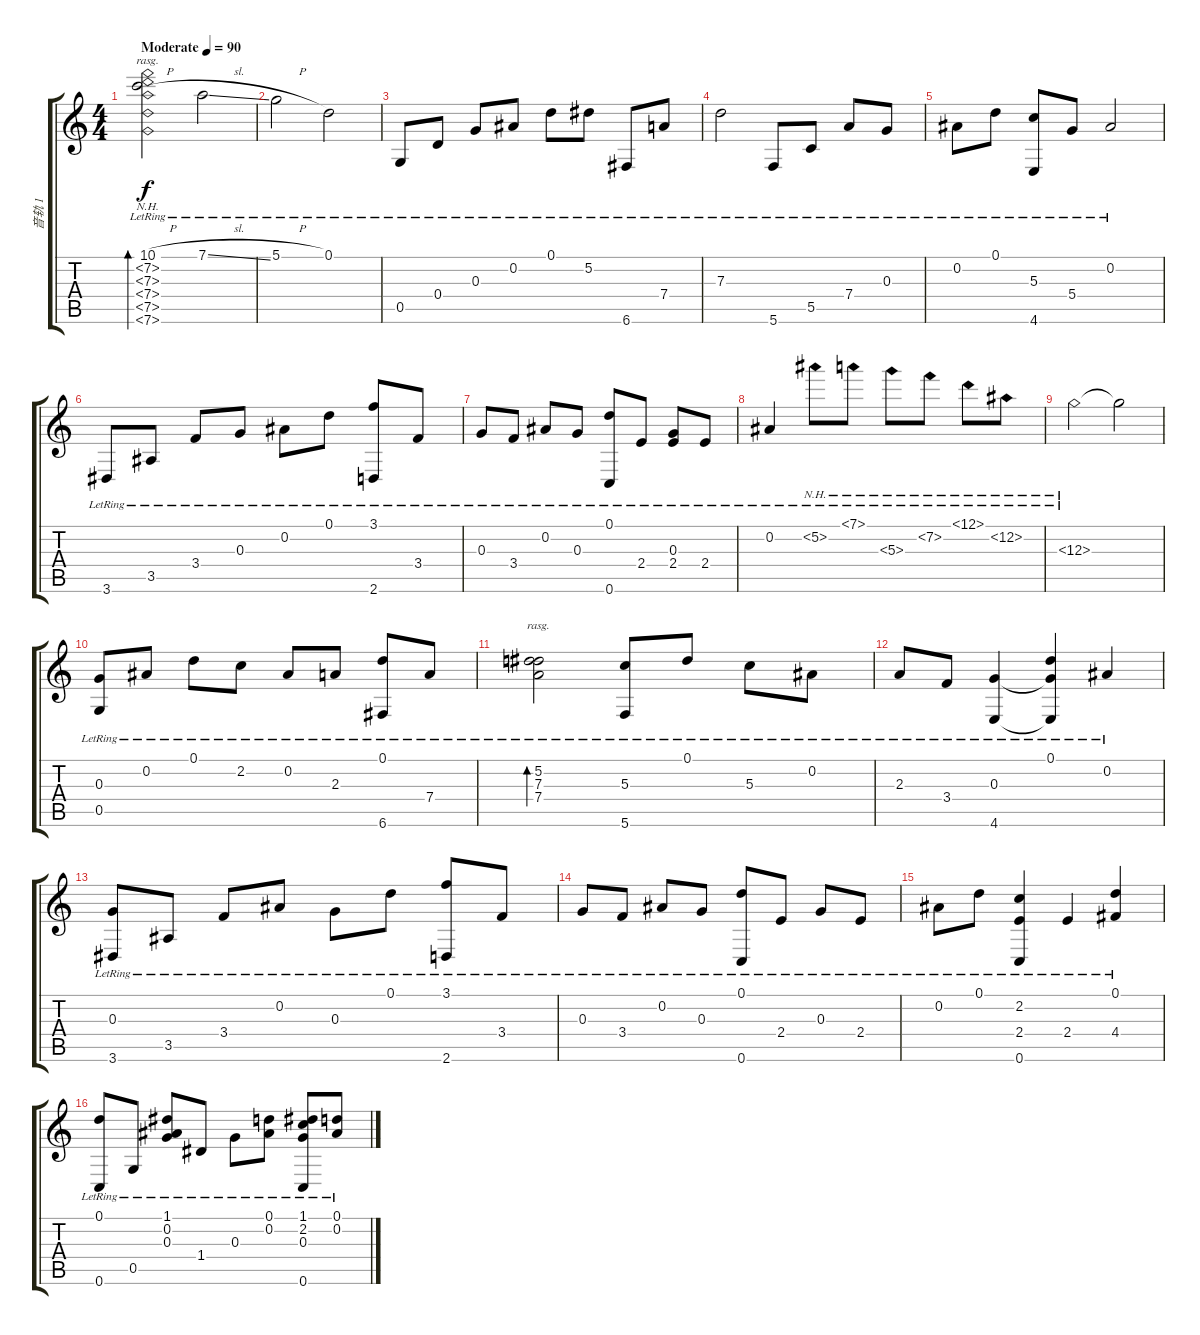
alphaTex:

\track ("音轨 1" "音轨 1") {instrument acousticguitarsteel}
\staff {score tabs}
\tuning (D4 Bb3 G3 D3 G2 C2) {hide}
\ts (4 4)
\tempo (90 "Moderate")
\clef g2
\ks c
(10.1{h lr} 7.2{nh lr} 7.3{nh lr} 7.4{nh lr} 7.5{nh lr} 7.6{nh lr}).2{bd 60 rasg ii dy f instrument acousticguitarsteel} 7.1{sl lr}.2 |
5.1{h lr}.2 0.1{lr}.2 |
0.5{lr}.8 0.4{lr}.8 0.3{lr}.8 0.2{lr}.8 0.1{lr}.8 5.2{lr}.8 6.6{lr}.8 7.4{lr}.8 |
7.3{lr}.2 5.6{lr}.8 5.5{lr}.8 7.4{lr}.8 0.3{lr}.8 |
0.2{lr}.8 0.1{lr}.8 (5.3{lr} 4.6{lr}).8 5.4{lr}.8 0.2{lr}.2 |
3.6{lr}.8 3.5{lr}.8 3.4{lr}.8 0.3{lr}.8 0.2{lr}.8 0.1{lr}.8 (3.1{lr} 2.6{lr}).8 3.4{lr}.8 |
0.3{lr}.8 3.4{lr}.8 0.2{lr}.8 0.3{lr}.8 (0.1{lr} 0.6{lr}).8 2.4{lr}.8 (0.3{lr} 2.4{lr}).8 2.4{lr}.8 |
0.2{lr}.4 5.2{nh lr}.8 7.1{nh lr}.8 5.3{nh lr}.8 7.2{nh lr}.8 12.1{nh lr}.8 12.2{nh lr}.8 |
12.3{nh lr}.2 12.3{t}.2 |
(0.3{lr} 0.5{lr}).8 0.2{lr}.8 0.1{lr}.8 2.2{lr}.8 0.2{lr}.8 2.3{lr}.8 (0.1{lr} 6.6{lr}).8 7.4{lr}.8 |
(5.2{lr} 7.3{lr} 7.4{lr}).2{bd 60 rasg ii} (5.3{lr} 5.6{lr}).8 0.1{lr}.8 5.3{lr}.8 0.2{lr}.8 |
2.3{lr}.8 3.4{lr}.8 (0.3{lr} 4.6{lr}).4 (0.1{lr} 0.3{t} 4.6{t}).4 0.2{lr}.4 |
(0.3{lr} 3.6{lr}).8 3.5{lr}.8 3.4{lr}.8 0.2{lr}.8 0.3{lr}.8 0.1{lr}.8 (3.1{lr} 2.6{lr}).8 3.4{lr}.8 |
0.3{lr}.8 3.4{lr}.8 0.2{lr}.8 0.3{lr}.8 (0.1{lr} 0.6{lr}).8 2.4{lr}.8 0.3{lr}.8 2.4{lr}.8 |
0.2{lr}.8 0.1{lr}.8 (2.2{lr} 2.4{lr} 0.6{lr}).4 2.4{lr}.4 (0.1{lr} 4.4{lr}).4 |
(0.1{lr} 0.6{lr}).8 0.5{lr}.8 (1.1{lr} 0.2{lr} 0.3{lr}).8 1.4{lr}.8 0.3{lr}.8 (0.1{lr} 0.2{lr}).8 (1.1{lr} 2.2{lr} 0.3{lr} 0.6{lr}).8 (0.1{lr} 0.2{lr}).8
